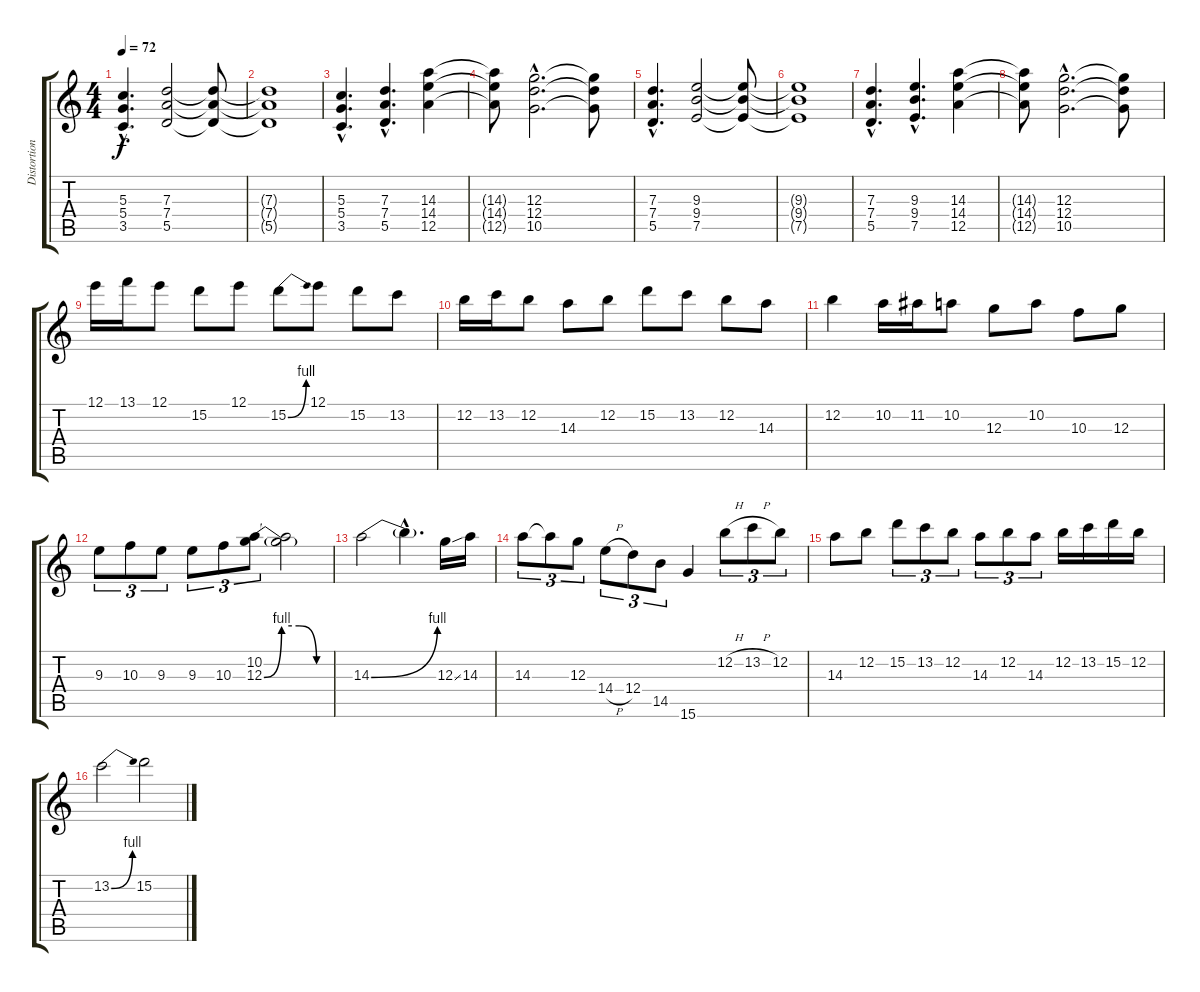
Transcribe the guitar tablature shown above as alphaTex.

\track ("Distortion Guitar 1" "Distortion") {instrument distortionguitar}
\staff {score tabs}
\tuning (E4 B3 G3 D3 A2 E2) {hide}
\ts (4 4)
\tempo 72
\clef g2
\ks c
(5.3{hac} 5.4{hac} 3.5{hac}).4{d dy f} (7.3 7.4 5.5).2 (7.3{t} 7.4{t} 5.5{t}).8 |
(7.3{t} 7.4{t} 5.5{t}).1 |
(5.3{hac} 5.4{hac} 3.5{hac}).4{d} (7.3{hac} 7.4{hac} 5.5{hac}).4{d} (14.3 14.4 12.5).4 |
(14.3{t} 14.4{t} 12.5{t}).8 (12.3{hac} 12.4{hac} 10.5{hac}).2{d} (12.3{t} 12.4{t} 10.5{t}).8 |
(7.3{hac} 7.4{hac} 5.5{hac}).4{d} (9.3 9.4 7.5).2 (9.3{t} 9.4{t} 7.5{t}).8 |
(9.3{t} 9.4{t} 7.5{t}).1 |
(7.3{hac} 7.4{hac} 5.5{hac}).4{d} (9.3{hac} 9.4{hac} 7.5{hac}).4{d} (14.3 14.4 12.5).4 |
(14.3{t} 14.4{t} 12.5{t}).8 (12.3{hac} 12.4{hac} 10.5{hac}).2{d} (12.3{t} 12.4{t} 10.5{t}).8 |
12.1.16 13.1.16 12.1.8 15.2.8 12.1.8 15.2{be (bend 0 0 60 4)}.8 12.1.8 15.2.8 13.2.8 |
12.2.16 13.2.16 12.2.8 14.3.8 12.2.8 15.2.8 13.2.8 12.2.8 14.3.8 |
12.2.4 10.2.16 11.2.16 10.2.8 12.3.8 10.2.8 10.3.8 12.3.8 |
9.3.8{tu (3 2)} 10.3.8{tu (3 2)} 9.3.8{tu (3 2)} 9.3.8{tu (3 2)} 10.3.8{tu (3 2)} (10.2 12.3{be (custom 0 0 15 4 30 4 45 0 60 0)}).8{tu (3 2)} (10.2{t} 12.3{t}).2 |
14.3{be (bend 0 0 60 4)}.2 14.3{hac t}.4{d} 12.3{ss}.16 14.3.16 |
14.3.8{tu (3 2)} 14.3{t}.8{tu (3 2)} 12.3.8{tu (3 2)} 14.4{h}.8{tu (3 2)} 12.4.8{tu (3 2)} 14.5.8{tu (3 2)} 15.6.4 12.2{h}.8{tu (3 2)} 13.2{h}.8{tu (3 2)} 12.2.8{tu (3 2)} |
14.3.8 12.2.8 15.2.8{tu (3 2)} 13.2.8{tu (3 2)} 12.2.8{tu (3 2)} 14.3.8{tu (3 2)} 12.2.8{tu (3 2)} 14.3.8{tu (3 2)} 12.2.16 13.2.16 15.2.16 12.2.16 |
13.2{be (bend 0 0 60 4)}.2 15.2.2
